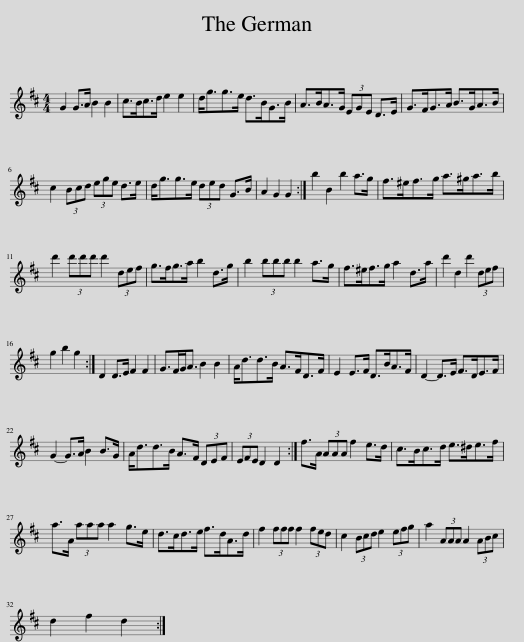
X:1
L:1/8
M:4/4
I:linebreak $
K:D
V:1 treble
V:1
 G2 G>A B2 B2 | c>Bc>d e2 e2 | d<gg>e d>BG>B | A>BA>G (3EGE D>E | G>FG>A B>GA>B |$ %5
 c2 (3Bcd (3ege d>e | d<gg>e (3ded G>B | A2 G2 G2 :| b2 B2 b2 a>g | f>^ef>g a>^ga>b |$ %10
 d'2 (3d'd'd' d'2 (3def | g>fg>a b2 d>g | b2 (3bbb b2 a>g | f>^ef>g a2 d>a | d'2 d2 d'2 (3def |$ %15
 g2 b2 g2 :| D2 D>E F2 F2 | G>FG<A B2 B2 | A<dd>B A>FD>F | E2 E>F D>BA>F | %20
 D2- D>E F>DE>F |$ G2- G>A B2 B>G | A<dd>B A>F (3DEF | (3EFE D2 D2 :| f>A (3AAA f2 e>d | %25
 c>Bc>d e>^de>f |$ a>A (3aaa a2 g>e | d>cd>e f>dA>d | f2 (3fff f2 (3fed | c2 (3Bcd e2 (3efg | %30
 a2 (3AAA A2 (3ABc |$ d2 f2 d2 :| %32
